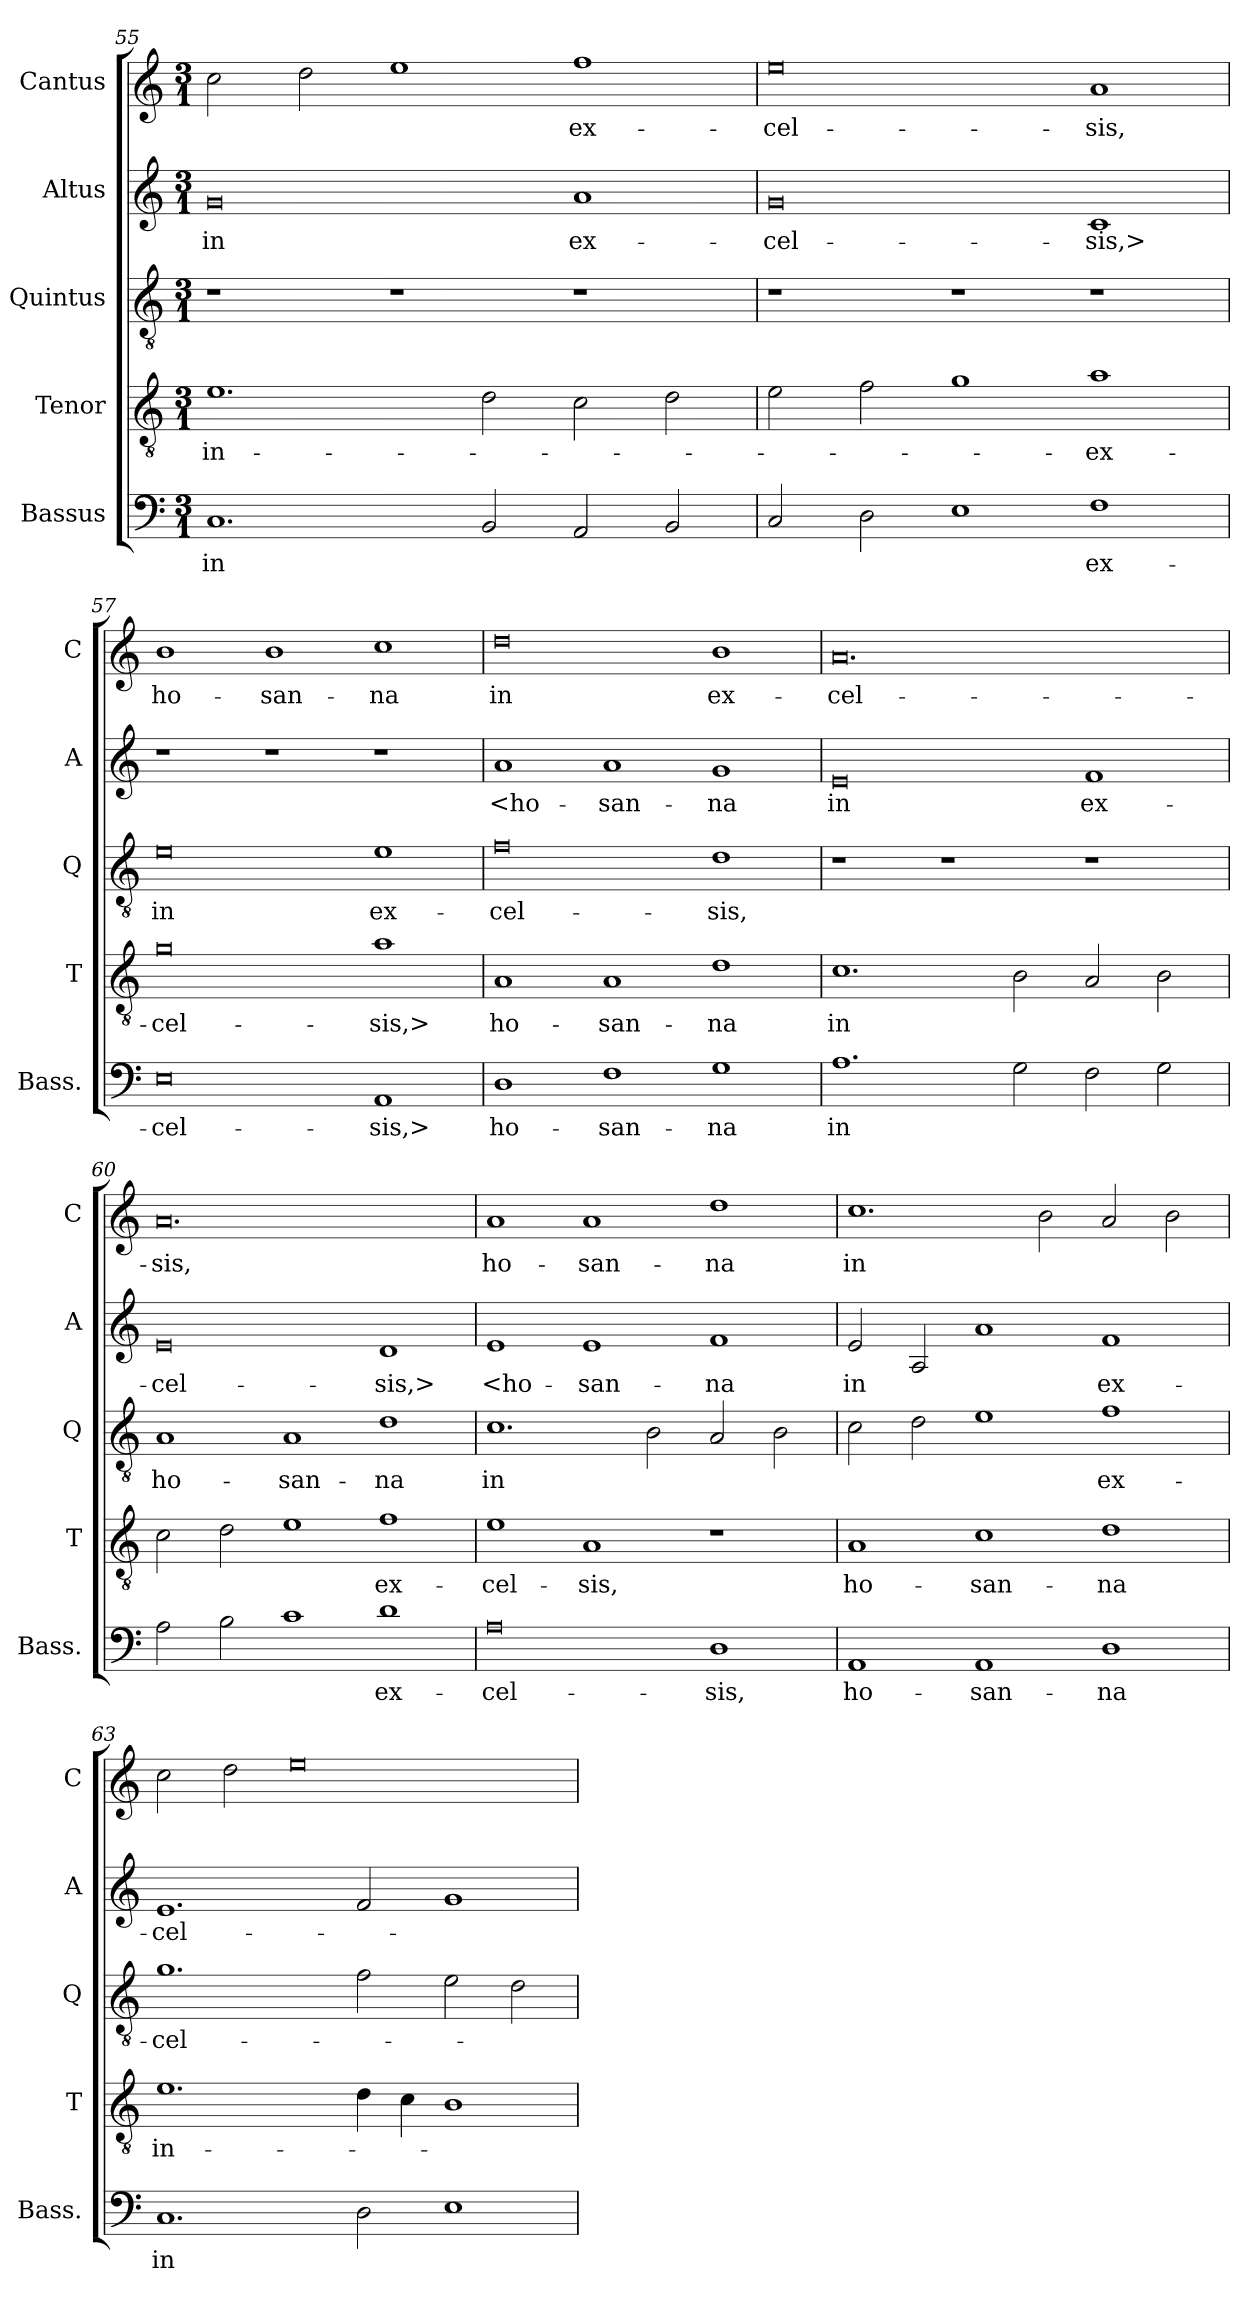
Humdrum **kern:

**kern	**text	**kern	**text	**kern	**text	**kern	**text	**kern	**text
*part5	*part5	*part4	*part4	*part3	*part3	*part2	*part2	*part1	*part1
*staff5	*staff5	*staff4	*staff4	*staff3	*staff3	*staff2	*staff2	*staff1	*staff1
*I"Bassus	*	*I"Tenor	*	*I"Quintus	*	*I"Altus	*	*I"Cantus	*
*I'Bass.	*	*I'T	*	*I'Q	*	*I'A	*	*I'C	*
*clefF4	*	*clefGv2	*	*clefGv2	*	*clefG2	*	*clefG2	*
*	*	*ITrd7c12	*	*ITrd7c12	*	*	*	*	*
*k[]	*	*k[]	*	*k[]	*	*k[]	*	*k[]	*
*C:	*	*C:	*	*C:	*	*C:	*	*C:	*
*M3/1	*	*M3/1	*	*M3/1	*	*M3/1	*	*M3/1	*
=55	=55	=55	=55	=55	=55	=55	=55	=55	=55
1.C/	in	1.E\	in-	1r	.	0g/	in	2cc\	.
.	.	.	.	.	.	.	.	2dd\	.
.	.	.	.	1r	.	.	.	1ee\	.
2BB/	.	2D\	.	.	.	.	.	.	.
2AA/	.	2C\	.	1r	.	1a/	ex-	1ff\	ex-
2BB/	.	2D\	.	.	.	.	.	.	.
=56	=56	=56	=56	=56	=56	=56	=56	=56	=56
2C/	.	2E\	.	1r	.	0g/	-cel-	0ee\	-cel-
2D\	.	2F\	.	.	.	.	.	.	.
1E\	.	1G\	.	1r	.	.	.	.	.
1F\	ex-	1A\	-ex-	1r	.	1c/	-sis,>	1a/	-sis,
=57	=57	=57	=57	=57	=57	=57	=57	=57	=57
0E\	-cel-	0G\	-cel-	0E\	in	1r	.	1b\	ho-
.	.	.	.	.	.	1r	.	1b\	-san-
1AA/	-sis,>	1A\	-sis,>	1E\	ex-	1r	.	1cc\	-na
=58	=58	=58	=58	=58	=58	=58	=58	=58	=58
1D\	ho-	1AA/	ho-	0F\	-cel-	1a/	<ho-	0dd\	in
1F\	-san-	1AA/	-san-	.	.	1a/	-san-	.	.
1G\	-na	1D\	-na	1D\	-sis,	1g/	-na	1b\	ex-
=59	=59	=59	=59	=59	=59	=59	=59	=59	=59
1.A\	in	1.C\	in	1r	.	0e/	in	0.a/	-cel-
.	.	.	.	1r	.	.	.	.	.
2G\	.	2BB\	.	.	.	.	.	.	.
2F\	.	2AA/	.	1r	.	1f/	ex-	.	.
2G\	.	2BB\	.	.	.	.	.	.	.
=60	=60	=60	=60	=60	=60	=60	=60	=60	=60
2A\	.	2C\	.	1AA/	ho-	0e/	-cel-	0.a/	-sis,
2B\	.	2D\	.	.	.	.	.	.	.
1c\	.	1E\	.	1AA/	-san-	.	.	.	.
1d\	ex-	1F\	ex-	1D\	-na	1d/	-sis,>	.	.
=61	=61	=61	=61	=61	=61	=61	=61	=61	=61
0A\	-cel-	1E\	-cel-	1.C\	in	1e/	<ho-	1a/	ho-
.	.	1AA/	-sis,	.	.	1e/	-san-	1a/	-san-
.	.	.	.	2BB\	.	.	.	.	.
1D\	-sis,	1r	.	2AA/	.	1f/	-na	1dd\	-na
.	.	.	.	2BB\	.	.	.	.	.
=62	=62	=62	=62	=62	=62	=62	=62	=62	=62
1AA/	ho-	1AA/	ho-	2C\	.	2e/	in	1.cc\	in
.	.	.	.	2D\	.	2A/	.	.	.
1AA/	-san-	1C\	-san-	1E\	.	1a/	.	.	.
.	.	.	.	.	.	.	.	2b\	.
1D\	-na	1D\	-na	1F\	ex-	1f/	ex-	2a/	.
.	.	.	.	.	.	.	.	2b\	.
=63	=63	=63	=63	=63	=63	=63	=63	=63	=63
1.C/	in	1.E\	in-	1.G\	-cel-	1.e/	-cel-	2cc\	.
.	.	.	.	.	.	.	.	2dd\	.
.	.	.	.	.	.	.	.	0ee\	.
2D\	.	4D\	.	2F\	.	2f/	.	.	.
.	.	4C\	.	.	.	.	.	.	.
1E\	.	1BB\	.	2E\	.	1g/	.	.	.
.	.	.	.	2D\	.	.	.	.	.
=	=	=	=	=	=	=	=	=	=
*-	*-	*-	*-	*-	*-	*-	*-	*-	*-
